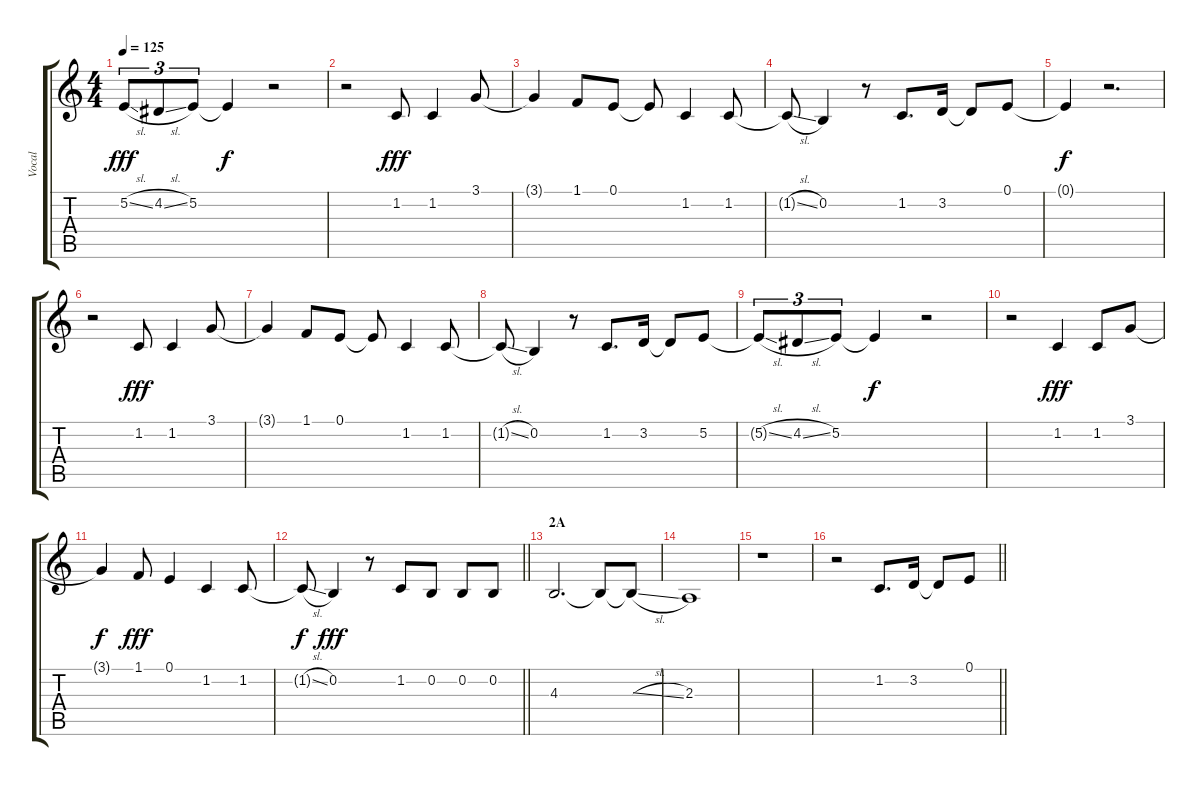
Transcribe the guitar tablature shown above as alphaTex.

\track ("Vocal" "Vocal") {instrument voiceoohs}
\staff {score tabs}
\tuning (E4 B3 G3 D3 A2 E2) {hide}
\ts (4 4)
\tempo 125
\clef g2
\ks c
5.2{sl t}.8{tu (3 2) dy fff} 4.2{sl}.8{tu (3 2)} 5.2.8{tu (3 2)} 5.2{t}.4{dy f} r.2 |
r.2 1.2.8{dy fff} 1.2.4 3.1.8 |
3.1{t}.4 1.1.8 0.1.8 0.1{t}.8 1.2.4 1.2.8 |
1.2{sl t}.8 0.2.4 r.8 1.2.8{d} 3.2.16 3.2{t}.8 0.1.8 |
0.1{t}.4{dy f} r.2{d} |
r.2 1.2.8{dy fff} 1.2.4 3.1.8 |
3.1{t}.4 1.1.8 0.1.8 0.1{t}.8 1.2.4 1.2.8 |
1.2{sl t}.8 0.2.4 r.8 1.2.8{d} 3.2.16 3.2{t}.8 5.2.8 |
5.2{sl t}.8{tu (3 2)} 4.2{sl}.8{tu (3 2)} 5.2.8{tu (3 2)} 5.2{t}.4{dy f} r.2 |
r.2 1.2.4{dy fff} 1.2.8 3.1.8 |
3.1{t}.4{dy f} 1.1.8{dy fff} 0.1.4 1.2.4 1.2.8 |
\barLineRight lightlight
1.2{sl t}.8{dy f} 0.2.4{dy fff} r.8 1.2.8 0.2.8 0.2.8 0.2.8 |
\section ("" "2A")
4.3.2{d} 4.3{t}.8 4.3{sl t}.8 |
2.3.1 |
r.1 |
\barLineRight lightlight
r.2 1.2.8{d} 3.2.16 3.2{t}.8 0.1.8
